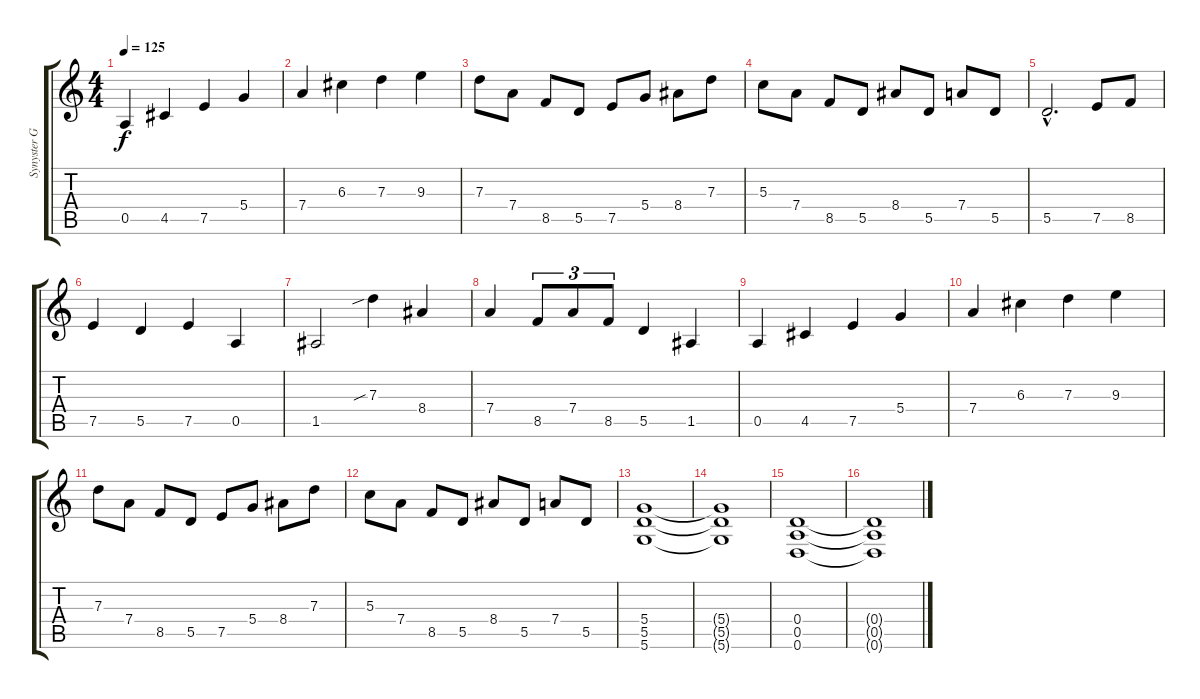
\track ("Synyster Gates" "Synyster G") {instrument distortionguitar}
\staff {score tabs}
\tuning (E4 B3 G3 D3 A2 D2) {hide}
\ts (4 4)
\tempo 125
\clef g2
\ks c
0.5.4{dy f} 4.5.4 7.5.4 5.4.4 |
7.4.4 6.3.4 7.3.4 9.3.4 |
7.3.8 7.4.8 8.5.8 5.5.8 7.5.8 5.4.8 8.4.8 7.3.8 |
5.3.8 7.4.8 8.5.8 5.5.8 8.4.8 5.5.8 7.4.8 5.5.8 |
5.5{hac}.2{d} 7.5.8 8.5.8 |
7.5.4 5.5.4 7.5.4 0.5.4 |
1.5.2 7.3{sib}.4 8.4.4 |
7.4.4 8.5.8{tu (3 2)} 7.4.8{tu (3 2)} 8.5.8{tu (3 2)} 5.5.4 1.5.4 |
0.5.4 4.5.4 7.5.4 5.4.4 |
7.4.4 6.3.4 7.3.4 9.3.4 |
7.3.8 7.4.8 8.5.8 5.5.8 7.5.8 5.4.8 8.4.8 7.3.8 |
5.3.8 7.4.8 8.5.8 5.5.8 8.4.8 5.5.8 7.4.8 5.5.8 |
(5.4 5.5 5.6).1 |
(5.4{t} 5.5{t} 5.6{t}).1 |
(0.4 0.5 0.6).1 |
(0.4{t} 0.5{t} 0.6{t}).1
